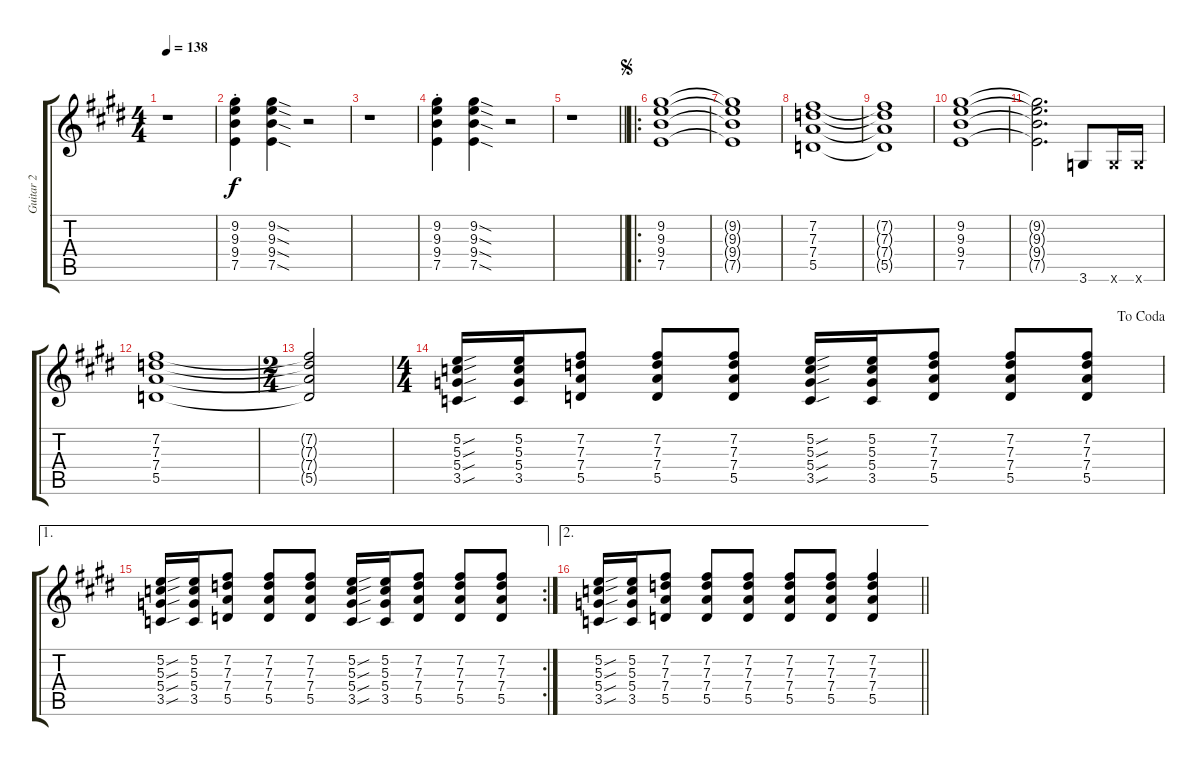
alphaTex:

\track ("Guitar 2" "Guitar 2") {instrument electricguitarclean}
\staff {score tabs}
\tuning (E4 B3 G3 D3 A2 E2) {hide}
\ts (4 4)
\tempo 138
\clef g2
\ks c#minor
r.1{dy f} |
\ks e
(9.2{st} 9.3{st} 9.4{st} 7.5{st}).4 (9.2{sod} 9.3{sod} 9.4{sod} 7.5{sod}).4 r.2 |
\ks c#minor
r.1 |
(9.2{st} 9.3{st} 9.4{st} 7.5{st}).4 (9.2{sod} 9.3{sod} 9.4{sod} 7.5{sod}).4 r.2 |
\barLineRight lightlight
r.1 |
\ro
\jump segno
\ks e
(9.2 9.3 9.4 7.5).1 |
\ks c#minor
(9.2{t} 9.3{t} 9.4{t} 7.5{t}).1 |
(7.2 7.3 7.4 5.5).1 |
(7.2{t} 7.3{t} 7.4{t} 5.5{t}).1 |
\ks e
(9.2 9.3 9.4 7.5).1 |
\ks c#minor
(9.2{t} 9.3{t} 9.4{t} 7.5{t}).2{d} 3.6.8 3.6{x}.16 3.6{x}.16 |
(7.2 7.3 7.4 5.5).1 |
\ts (2 4)
(7.2{t} 7.3{t} 7.4{t} 5.5{t}).2 |
\ts (4 4)
\jump dacoda
\ks e
(5.2{sou} 5.3{sou} 5.4{sou} 3.5{sou}).16 (5.2 5.3 5.4 3.5).16 (7.2 7.3 7.4 5.5).8 (7.2 7.3 7.4 5.5).8 (7.2 7.3 7.4 5.5).8 (5.2{sou} 5.3{sou} 5.4{sou} 3.5{sou}).16 (5.2 5.3 5.4 3.5).16 (7.2 7.3 7.4 5.5).8 (7.2 7.3 7.4 5.5).8 (7.2 7.3 7.4 5.5).8 |
\ae 1
\rc 2
\ks c#minor
(5.2{sou} 5.3{sou} 5.4{sou} 3.5{sou}).16 (5.2 5.3 5.4 3.5).16 (7.2 7.3 7.4 5.5).8 (7.2 7.3 7.4 5.5).8 (7.2 7.3 7.4 5.5).8 (5.2{sou} 5.3{sou} 5.4{sou} 3.5{sou}).16 (5.2 5.3 5.4 3.5).16 (7.2 7.3 7.4 5.5).8 (7.2 7.3 7.4 5.5).8 (7.2 7.3 7.4 5.5).8 |
\ae 2
\barLineRight lightlight
(5.2{sou} 5.3{sou} 5.4{sou} 3.5{sou}).16 (5.2 5.3 5.4 3.5).16 (7.2 7.3 7.4 5.5).8 (7.2 7.3 7.4 5.5).8 (7.2 7.3 7.4 5.5).8 (7.2 7.3 7.4 5.5).8 (7.2 7.3 7.4 5.5).8 (7.2 7.3 7.4 5.5).4
